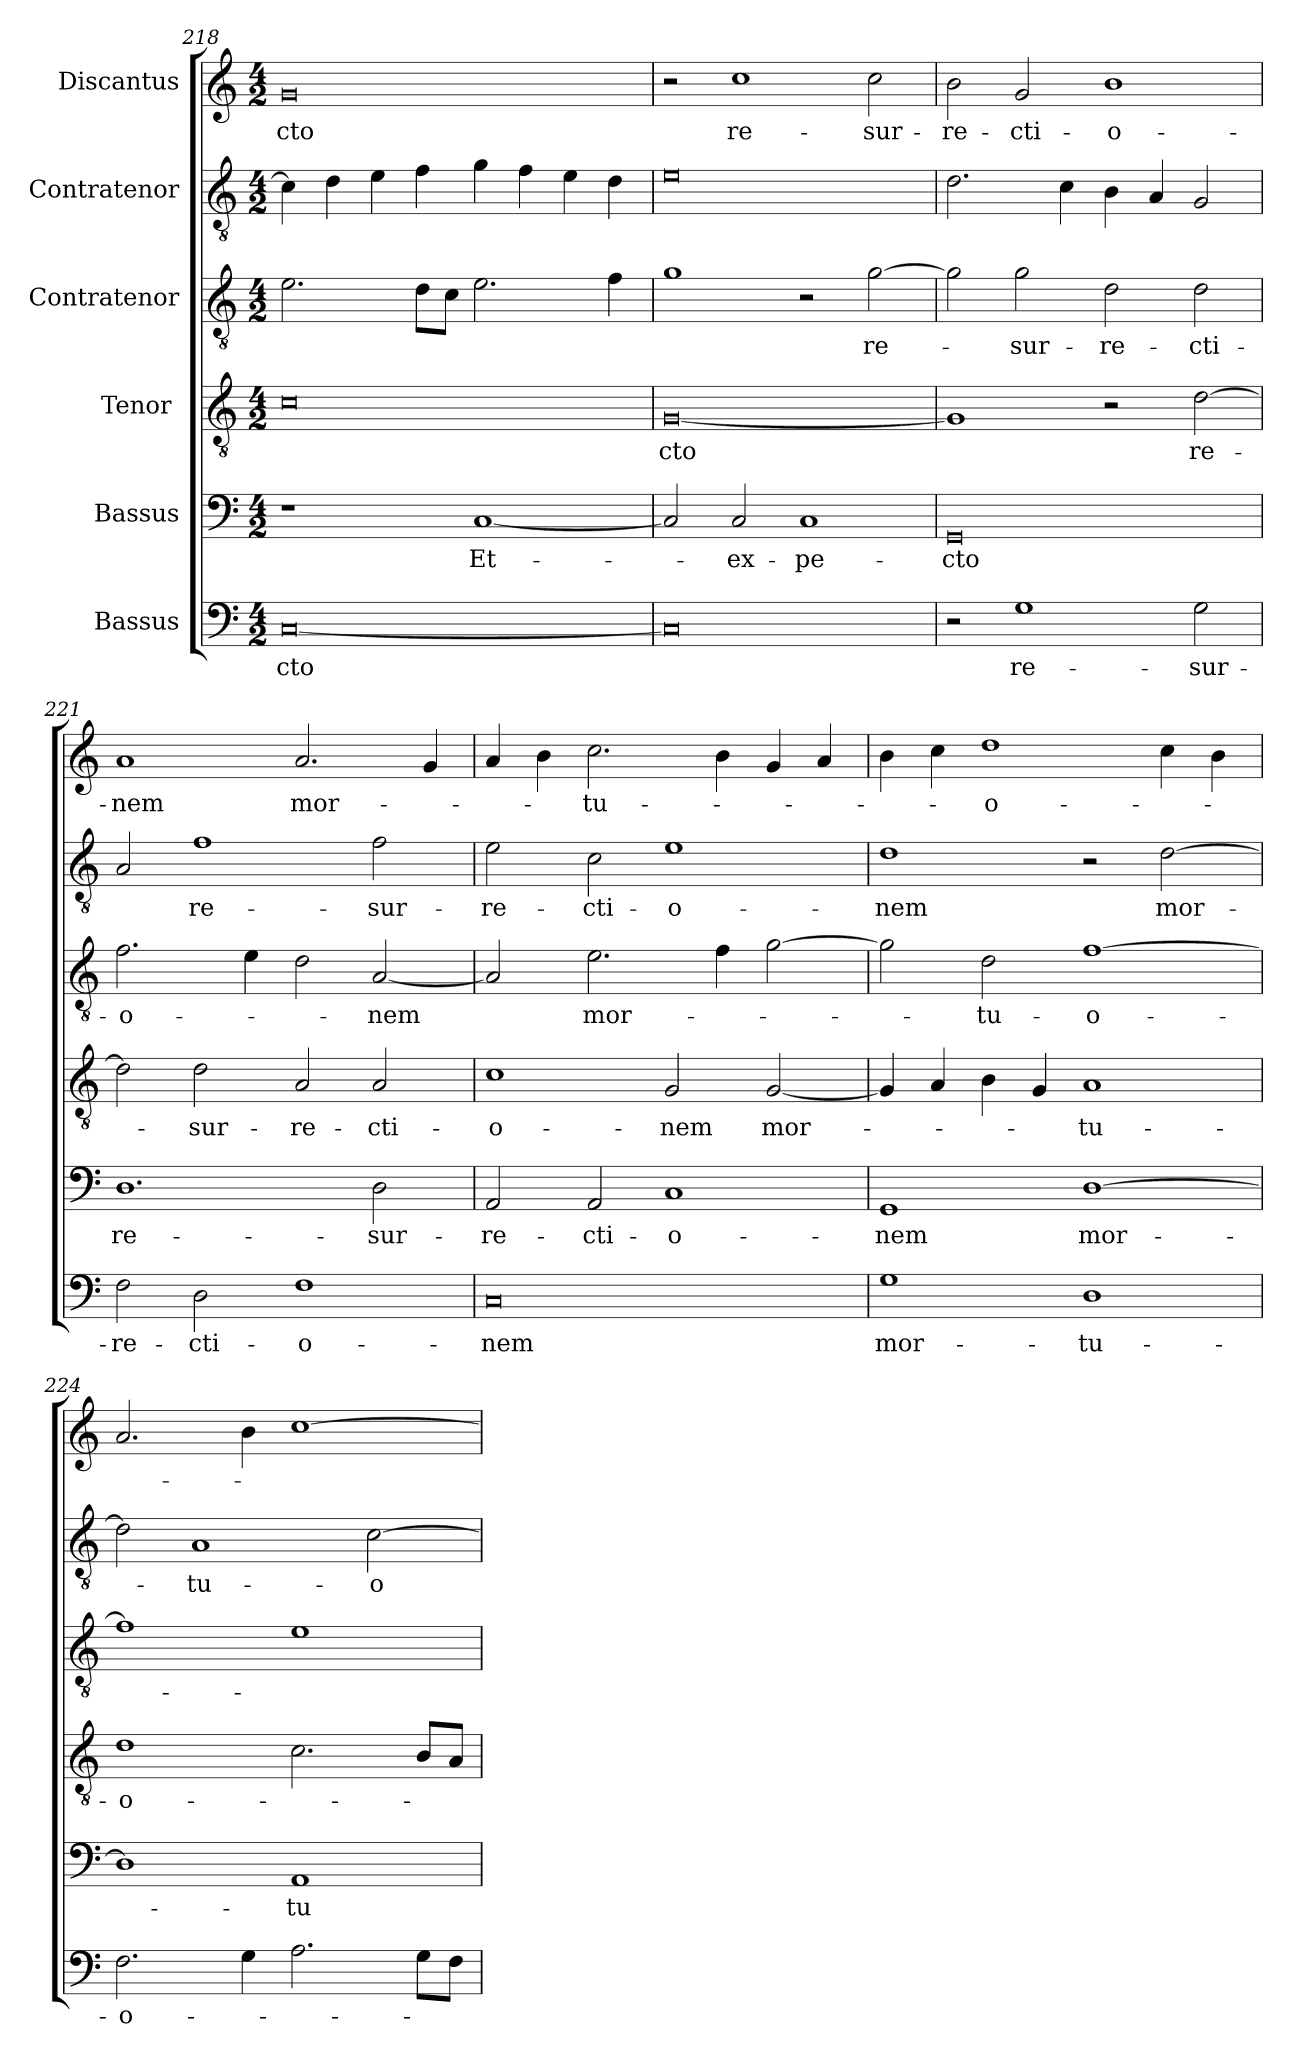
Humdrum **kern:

**kern	**text	**kern	**text	**kern	**text	**kern	**text	**kern	**text	**kern	**text
*part6	*part6	*part5	*part5	*part4	*part4	*part3	*part3	*part2	*part2	*part1	*part1
*staff6	*staff6	*staff5	*staff5	*staff4	*staff4	*staff3	*staff3	*staff2	*staff2	*staff1	*staff1
*I"Bassus	*	*I"Bassus	*	*I"Tenor 	*	*I"Contratenor	*	*I"Contratenor	*	*I"Discantus	*
*clefF4	*	*clefF4	*	*clefGv2	*	*clefGv2	*	*clefGv2	*	*clefG2	*
*k[]	*	*k[]	*	*k[]	*	*k[]	*	*k[]	*	*k[]	*
*M4/2	*	*M4/2	*	*M4/2	*	*M4/2	*	*M4/2	*	*M4/2	*
=218	=218	=218	=218	=218	=218	=218	=218	=218	=218	=218	=218
[0C/	-cto	1r	.	0c\	.	2.e\	.	4c\]	.	0g/	-cto
.	.	.	.	.	.	.	.	4d\	.	.	.
.	.	.	.	.	.	.	.	4e\	.	.	.
.	.	.	.	.	.	8d\L	.	4f\	.	.	.
.	.	.	.	.	.	8c\J	.	.	.	.	.
.	.	[1C/	Et-	.	.	2.e\	.	4g\	.	.	.
.	.	.	.	.	.	.	.	4f\	.	.	.
.	.	.	.	.	.	.	.	4e\	.	.	.
.	.	.	.	.	.	4f\	.	4d\	.	.	.
=219	=219	=219	=219	=219	=219	=219	=219	=219	=219	=219	=219
0C/]	.	2C/]	.	[0G/	-cto	1g\	.	0e\	.	2r	.
.	.	2C/	ex-	.	.	.	.	.	.	1cc\	re-
.	.	1C/	-pe-	.	.	2r	.	.	.	.	.
.	.	.	.	.	.	[2g\	re-	.	.	2cc\	-sur-
=220	=220	=220	=220	=220	=220	=220	=220	=220	=220	=220	=220
2r	.	0GG/	-cto	1G/]	.	2g\]	.	2.d\	.	2b\	-re-
1G\	re-	.	.	.	.	2g\	-sur-	.	.	2g/	-cti-
.	.	.	.	.	.	.	.	4c\	.	.	.
.	.	.	.	2r	.	2d\	-re-	4B\	.	1b\	-o-
.	.	.	.	.	.	.	.	4A/	.	.	.
2G\	-sur-	.	.	[2d\	re-	2d\	-cti-	2G/	.	.	.
=221	=221	=221	=221	=221	=221	=221	=221	=221	=221	=221	=221
2F\	-re-	1.D\	re-	2d\]	.	2.f\	-o-	2A/	.	1a/	-nem
2D\	-cti-	.	.	2d\	-sur-	.	.	1f\	re-	.	.
.	.	.	.	.	.	4e\	.	.	.	.	.
1F\	-o-	.	.	2A/	-re-	2d\	.	.	.	2.a/	mor-
.	.	2D\	-sur-	2A/	-cti-	[2A/	-nem	2f\	-sur-	.	.
.	.	.	.	.	.	.	.	.	.	4g/	.
=222	=222	=222	=222	=222	=222	=222	=222	=222	=222	=222	=222
0C/	-nem	2AA/	-re-	1c\	-o-	2A/]	.	2e\	-re-	4a/	.
.	.	.	.	.	.	.	.	.	.	4b\	.
.	.	2AA/	-cti-	.	.	2.e\	mor-	2c\	-cti-	2.cc\	-tu-
.	.	1C/	-o-	2G/	-nem	.	.	1e\	-o-	.	.
.	.	.	.	.	.	4f\	.	.	.	4b\	.
.	.	.	.	[2G/	mor-	[2g\	.	.	.	4g/	.
.	.	.	.	.	.	.	.	.	.	4a/	.
=223	=223	=223	=223	=223	=223	=223	=223	=223	=223	=223	=223
1G\	mor-	1GG/	-nem	4G/]	.	2g\]	.	1d\	-nem	4b\	.
.	.	.	.	4A/	.	.	.	.	.	4cc\	.
.	.	.	.	4B\	.	2d\	-tu-	.	.	1dd\	-o-
.	.	.	.	4G/	.	.	.	.	.	.	.
1D\	-tu-	[1D\	mor-	1A/	-tu-	[1f\	-o-	2r	.	.	.
.	.	.	.	.	.	.	.	[2d\	mor-	4cc\	.
.	.	.	.	.	.	.	.	.	.	4b\	.
=224	=224	=224	=224	=224	=224	=224	=224	=224	=224	=224	=224
2.F\	-o-	1D\]	.	1d\	-o-	1f\]	.	2d\]	.	2.a/	.
.	.	.	.	.	.	.	.	1A/	-tu-	.	.
4G\	.	.	.	.	.	.	.	.	.	4b\	.
2.A\	.	1AA/	-tu-	2.c\	.	1e\	.	.	.	[1cc\	.
.	.	.	.	.	.	.	.	[2c\	-o-	.	.
8G\L	.	.	.	8B/L	.	.	.	.	.	.	.
8F\J	.	.	.	8A/J	.	.	.	.	.	.	.
=	=	=	=	=	=	=	=	=	=	=	=
*-	*-	*-	*-	*-	*-	*-	*-	*-	*-	*-	*-
